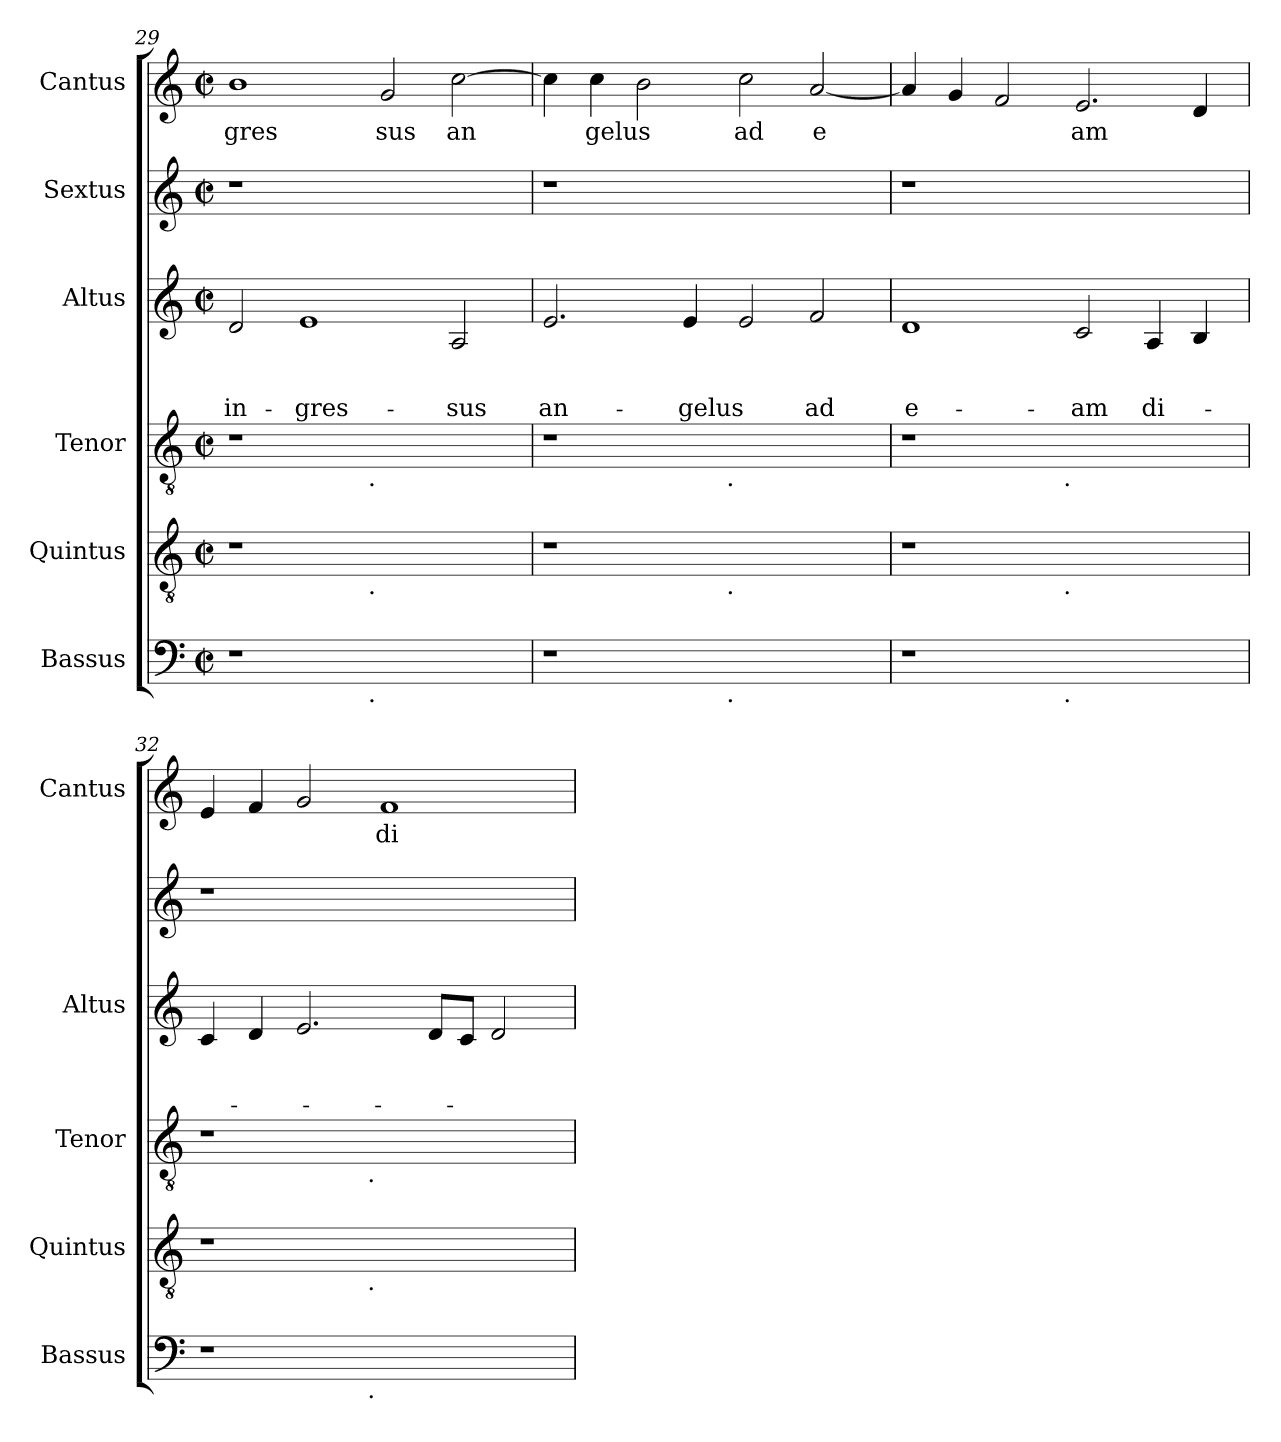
**kern	**kern	**kern	**kern	**text	**text	**text	**kern	**kern	**text
*part6	*part5	*part4	*part3	*part3	*part3	*part3	*part2	*part1	*part1
*staff6	*staff5	*staff4	*staff3	*staff3	*staff3	*staff3	*staff2	*staff1	*staff1
*I"Bassus	*I"Quintus	*I"Tenor	*I"Altus	*	*	*	*I"Sextus	*I"Cantus	*
*I'Bassus	*I'Quintus	*I'Tenor	*I'Altus	*	*	*	*	*I'Cantus	*
*clefF4	*clefGv2	*clefGv2	*clefG2	*	*	*	*clefG2	*clefG2	*
*k[]	*k[]	*k[]	*k[]	*	*	*	*k[]	*k[]	*
*C:	*C:	*C:	*C:	*	*	*	*C:	*C:	*
*M2/2	*M2/2	*M2/2	*M2/2	*	*	*	*M2/2	*M2/2	*
*met(c|)	*met(c|)	*met(c|)	*met(c|)	*	*	*	*met(c|)	*met(c|)	*
=29	=29	=29	=29	=29	=29	=29	=29	=29	=29
!	!	!	!	!	!	!LO:LY:b	!	!	!LO:LY:b
*^	*^	*^	*	*	*	*	*	*	*
1r	2ryy	1r	2ryy	1r	2ryy	2d/	.	.	in-	1r	1b	gres
!	!	!	!	!	!	!	!	!	!LO:LY:b	!	!	!
.	4...ryy	.	4...ryy	.	4...ryy	1e	.	.	-gres-	.	.	.
!	!	!	!	!	!LO:TX:b:t=.	!	!	!	!	!	!	!
!	!	!	!LO:TX:b:t=.	!	!	!	!	!	!	!	!	!
!	!LO:TX:b:t=.	!	!	!	!	!	!	!	!	!	!	!
.	1ryy	.	1ryy	.	1ryy	.	.	.	.	.	.	.
!	!	!	!	!	!	!	!	!	!	!	!	!LO:LY:b
1ryy	.	1ryy	.	1ryy	.	.	.	.	.	1ryy	2g/	sus
!	!	!	!	!	!	!	!	!	!LO:LY:b	!	!	!LO:LY:b
.	.	.	.	.	.	2A/	.	.	-sus	.	[>2cc\	an
.	32ryy	.	32ryy	.	32ryy	.	.	.	.	.	.	.
=30	=30	=30	=30	=30	=30	=30	=30	=30	=30	=30	=30	=30
!	!	!	!	!	!	!	!	!	!LO:LY:b	!	!	!
1r	2ryy	1r	2ryy	1r	2ryy	2.e/	.	.	an-	1r	4cc\]	.
!	!	!	!	!	!	!	!	!	!	!	!	!LO:LY:b
.	.	.	.	.	.	.	.	.	.	.	4cc\	gelus
.	4...ryy	.	4...ryy	.	4...ryy	.	.	.	.	.	2b\	.
!	!	!	!	!	!	!	!	!	!LO:LY:b	!	!	!
.	.	.	.	.	.	4e/	.	.	-gelus	.	.	.
!	!	!	!	!	!LO:TX:b:t=.	!	!	!	!	!	!	!
!	!	!	!LO:TX:b:t=.	!	!	!	!	!	!	!	!	!
!	!LO:TX:b:t=.	!	!	!	!	!	!	!	!	!	!	!
.	1ryy	.	1ryy	.	1ryy	.	.	.	.	.	.	.
!	!	!	!	!	!	!	!	!	!	!	!	!LO:LY:b
1ryy	.	1ryy	.	1ryy	.	2e/	.	.	.	1ryy	2cc\	ad
!	!	!	!	!	!	!	!	!	!LO:LY:b	!	!	!LO:LY:b
.	.	.	.	.	.	2f/	.	.	ad	.	[<2a/	e
.	32ryy	.	32ryy	.	32ryy	.	.	.	.	.	.	.
=31	=31	=31	=31	=31	=31	=31	=31	=31	=31	=31	=31	=31
!	!	!	!	!	!	!	!	!	!LO:LY:b	!	!	!
1r	2ryy	1r	2ryy	1r	2ryy	1d	.	.	e-	1r	4a/]	.
.	.	.	.	.	.	.	.	.	.	.	4g/	.
.	4...ryy	.	4...ryy	.	4...ryy	.	.	.	.	.	2f/	.
!	!	!	!	!	!LO:TX:b:t=.	!	!	!	!	!	!	!
!	!	!	!LO:TX:b:t=.	!	!	!	!	!	!	!	!	!
!	!LO:TX:b:t=.	!	!	!	!	!	!	!	!	!	!	!
.	1ryy	.	1ryy	.	1ryy	.	.	.	.	.	.	.
!	!	!	!	!	!	!	!	!	!LO:LY:b	!	!	!LO:LY:b
1ryy	.	1ryy	.	1ryy	.	2c/	.	.	-am	1ryy	2.e/	am
!	!	!	!	!	!	!	!	!	!LO:LY:b	!	!	!
.	.	.	.	.	.	4A/	.	.	di-	.	.	.
.	.	.	.	.	.	4B/	.	.	.	.	4d/	.
.	32ryy	.	32ryy	.	32ryy	.	.	.	.	.	.	.
=32	=32	=32	=32	=32	=32	=32	=32	=32	=32	=32	=32	=32
1r	2ryy	1r	2ryy	1r	2ryy	4c/	.	.	.	1r	4e/	.
.	.	.	.	.	.	4d/	.	.	.	.	4f/	.
.	4...ryy	.	4...ryy	.	4...ryy	2.e/	.	.	.	.	2g/	.
!	!	!	!	!	!LO:TX:b:t=.	!	!	!	!	!	!	!
!	!	!	!LO:TX:b:t=.	!	!	!	!	!	!	!	!	!
!	!LO:TX:b:t=.	!	!	!	!	!	!	!	!	!	!	!
.	1ryy	.	1ryy	.	1ryy	.	.	.	.	.	.	.
!	!	!	!	!	!	!	!	!	!	!	!	!LO:LY:b
1ryy	.	1ryy	.	1ryy	.	.	.	.	.	1ryy	1f	di
.	.	.	.	.	.	8d/L	.	.	.	.	.	.
.	.	.	.	.	.	8c/J	.	.	.	.	.	.
.	.	.	.	.	.	2d/	.	.	.	.	.	.
.	32ryy	.	32ryy	.	32ryy	.	.	.	.	.	.	.
*v	*v	*	*	*v	*v	*	*	*	*	*	*	*
*	*v	*v	*	*	*	*	*	*	*	*
=	=	=	=	=	=	=	=	=	=
*-	*-	*-	*-	*-	*-	*-	*-	*-	*-
